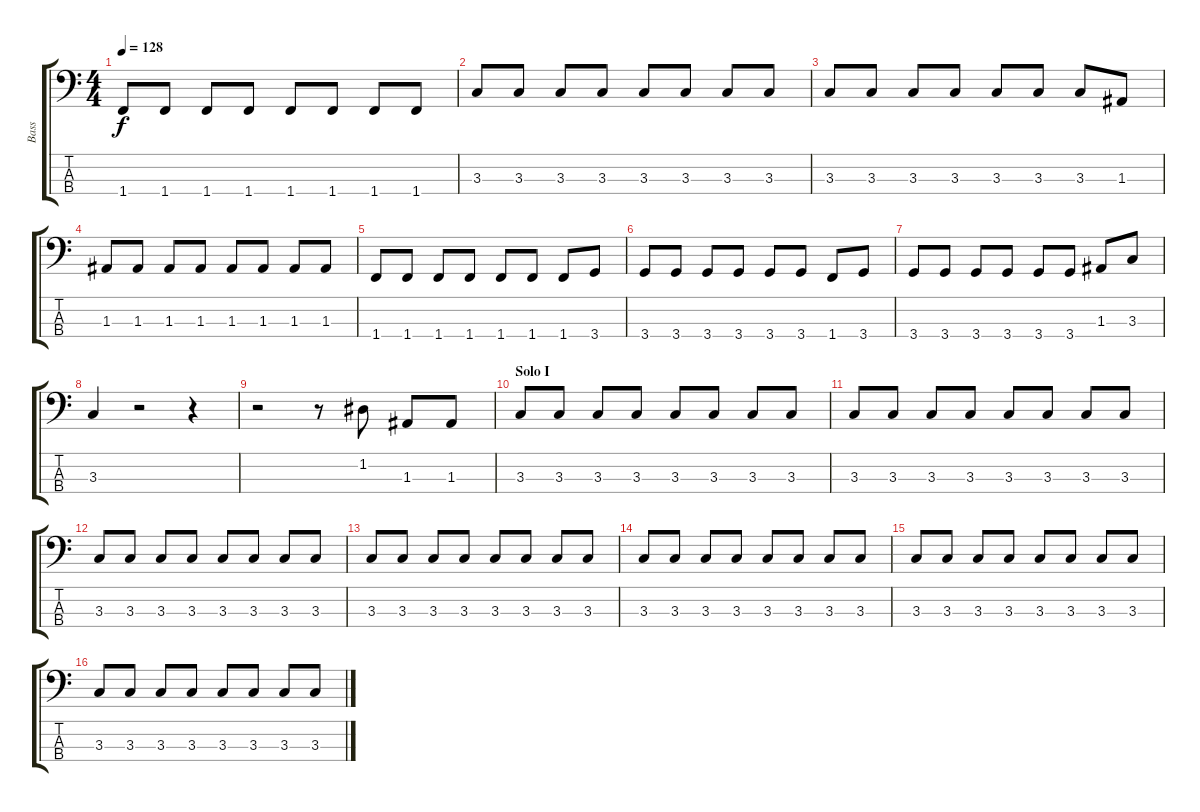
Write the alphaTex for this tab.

\track ("Bass" "Bass") {instrument electricbassfinger}
\staff {score tabs}
\tuning (G2 D2 A1 E1) {hide}
\ts (4 4)
\tempo 128
\clef f4
\ks c
1.4.8{dy f} 1.4.8 1.4.8 1.4.8 1.4.8 1.4.8 1.4.8 1.4.8 |
3.3.8 3.3.8 3.3.8 3.3.8 3.3.8 3.3.8 3.3.8 3.3.8 |
3.3.8 3.3.8 3.3.8 3.3.8 3.3.8 3.3.8 3.3.8 1.3.8 |
1.3.8 1.3.8 1.3.8 1.3.8 1.3.8 1.3.8 1.3.8 1.3.8 |
1.4.8 1.4.8 1.4.8 1.4.8 1.4.8 1.4.8 1.4.8 3.4.8 |
3.4.8 3.4.8 3.4.8 3.4.8 3.4.8 3.4.8 1.4.8 3.4.8 |
3.4.8 3.4.8 3.4.8 3.4.8 3.4.8 3.4.8 1.3.8 3.3.8 |
3.3.4 r.2 r.4 |
r.2 r.8 1.2.8 1.3.8 1.3.8 |
\section ("" "Solo I")
3.3.8 3.3.8 3.3.8 3.3.8 3.3.8 3.3.8 3.3.8 3.3.8 |
3.3.8 3.3.8 3.3.8 3.3.8 3.3.8 3.3.8 3.3.8 3.3.8 |
3.3.8 3.3.8 3.3.8 3.3.8 3.3.8 3.3.8 3.3.8 3.3.8 |
3.3.8 3.3.8 3.3.8 3.3.8 3.3.8 3.3.8 3.3.8 3.3.8 |
3.3.8 3.3.8 3.3.8 3.3.8 3.3.8 3.3.8 3.3.8 3.3.8 |
3.3.8 3.3.8 3.3.8 3.3.8 3.3.8 3.3.8 3.3.8 3.3.8 |
3.3.8 3.3.8 3.3.8 3.3.8 3.3.8 3.3.8 3.3.8 3.3.8
